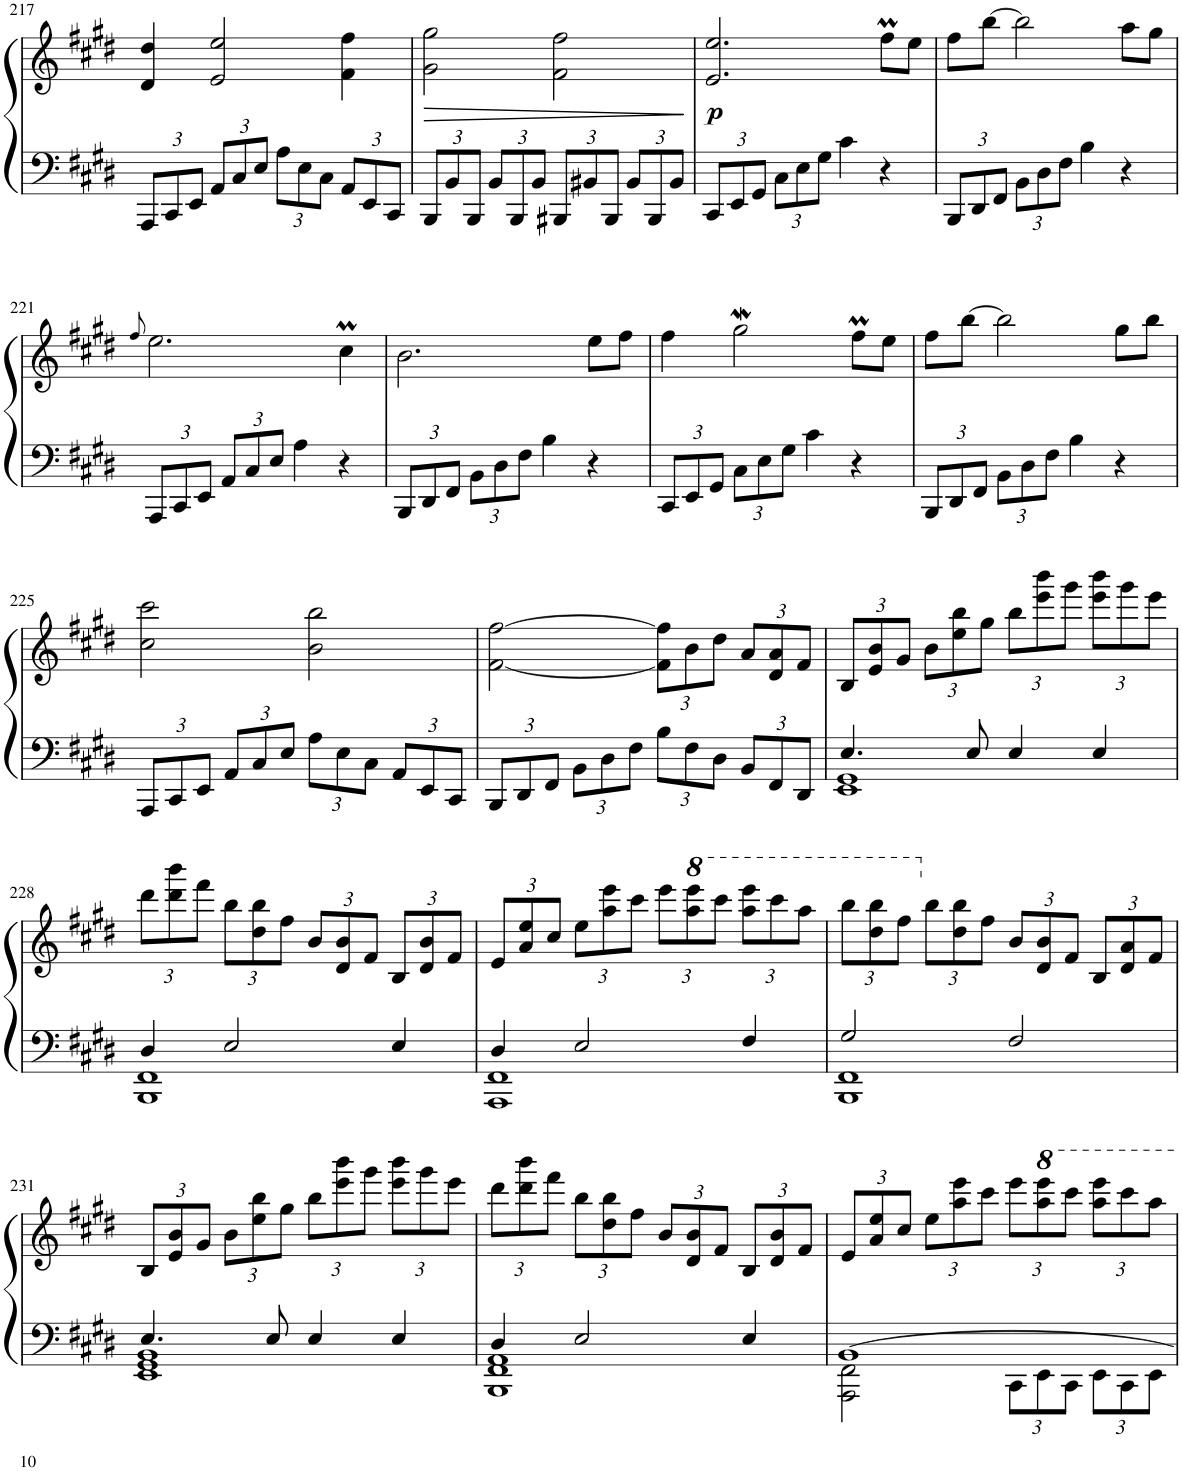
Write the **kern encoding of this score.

**kern	**kern	**dynam
*part1	*part1	*part1
*staff2	*staff1	*staff1/2
*I"Piano	*	*
*I'Pno.	*	*
!!LO:PB:g=z
*clefF4	*clefG2	*
*k[f#c#g#d#]	*k[f#c#g#d#]	*
*M4/4	*M4/4	*
*met(c)	*met(c)	*
*Xbrackettup	*	*
=217	=217	=217
12AAA/L	4d#/ 4dd#/	.
12CC#/	.	.
12EE/J	.	.
12AA/L	2e/ 2ee/	.
12C#/	.	.
12E/J	.	.
12A\L	.	.
12E\	.	.
12C#\J	.	.
12AA/L	4f#\ 4ff#\	.
12EE/	.	.
12CC#/J	.	.
=218	=218	=218
!	!	!LO:HP:b
12BBB/L	2g#\ 2gg#\	>
12BB/	.	.
12BBB/J	.	.
12BB/L	.	.
12BBB/	.	.
12BB/J	.	.
12BBB#X/L	2f#\ 2ff#\	.
12BB#X/	.	.
12BBB#/J	.	.
12BB#/L	.	.
12BBB#/	.	.
12BB#/J	.	.
.	.	]
=219	=219	=219
!	!	!LO:DY:b
12CC#/L	2.e/ 2.ee/	p
12EE/	.	.
12GG#/J	.	.
12C#\L	.	.
12E\	.	.
12G#\J	.	.
4c#\	.	.
4r	8ff#M\L	.
.	8ee\J	.
=220	=220	=220
12BBB/L	8ff#\L	.
12DD#/	.	.
.	[8bb\J	.
12FF#/J	.	.
12BB\L	2bb\]	.
12D#\	.	.
12F#\J	.	.
4B\	.	.
4r	8aa\L	.
.	8gg#\J	.
!!LO:LB:g=z
=221	=221	=221
.	8qff#/	.
12AAA/L	2.ee\	.
12CC#/	.	.
12EE/J	.	.
12AA/L	.	.
12C#/	.	.
12E/J	.	.
4A\	.	.
4r	4cc#M\	.
=222	=222	=222
12BBB/L	2.b\	.
12DD#/	.	.
12FF#/J	.	.
12BB\L	.	.
12D#\	.	.
12F#\J	.	.
4B\	.	.
4r	8ee\L	.
.	8ff#\J	.
=223	=223	=223
12CC#/L	4ff#\	.
12EE/	.	.
12GG#/J	.	.
12C#\L	2gg#W\	.
12E\	.	.
12G#\J	.	.
4c#\	.	.
4r	8ff#M\L	.
.	8ee\J	.
=224	=224	=224
12BBB/L	8ff#\L	.
12DD#/	.	.
.	[8bb\J	.
12FF#/J	.	.
12BB\L	2bb\]	.
12D#\	.	.
12F#\J	.	.
4B\	.	.
4r	8gg#\L	.
.	8bb\J	.
!!LO:LB:g=z
=225	=225	=225
12AAA/L	2cc#\ 2ccc#\	.
12CC#/	.	.
12EE/J	.	.
12AA/L	.	.
12C#/	.	.
12E/J	.	.
12A\L	2b\ 2bb\	.
12E\	.	.
12C#\J	.	.
12AA/L	.	.
12EE/	.	.
12CC#/J	.	.
=226	=226	=226
12BBB/L	[2f#\ [2ff#\	.
12DD#/	.	.
12FF#/J	.	.
12BB\L	.	.
12D#\	.	.
12F#\J	.	.
*	*Xbrackettup	*
12B\L	12f#\] 12ff#\]L	.
12F#\	12b\	.
12D#\J	12dd#\J	.
12BB/L	12a/L	.
12FF#/	12d#/ 12a/	.
12DD#/J	12f#/J	.
=227	=227	=227
*^	*	*
4.E/	1EE 1GG#	12B/L	.
.	.	12e/ 12b/	.
.	.	12g#/J	.
.	.	12b\L	.
.	.	12ee\ 12bb\	.
8E/	.	.	.
.	.	12gg#\J	.
4E/	.	12bb\L	.
.	.	12eee\ 12bbb\	.
.	.	12ggg#\J	.
4E/	.	12eee\ 12bbb\L	.
.	.	12ggg#\	.
.	.	12eee\J	.
!!LO:LB:g=z
=228	=228	=228	=228
4D#/	1BBB 1FF#	12ddd#\L	.
.	.	12ddd#\ 12bbb\	.
.	.	12fff#\J	.
2E/	.	12bb\L	.
.	.	12dd#\ 12bb\	.
.	.	12ff#\J	.
.	.	12b/L	.
.	.	12d#/ 12b/	.
.	.	12f#/J	.
4E/	.	12B/L	.
.	.	12d#/ 12b/	.
.	.	12f#/J	.
=229	=229	=229	=229
4D#/	1AAA 1FF#	12e/L	.
.	.	12a/ 12ee/	.
.	.	12cc#/J	.
2E/	.	12ee\L	.
.	.	12aa\ 12eee\	.
.	.	12ccc#\J	.
.	.	12eee\L	.
*	*	*8va	*
.	.	12aaa\ 12eeee\	.
.	.	12cccc#\J	.
4F#/	.	12aaa\ 12eeee\L	.
.	.	12cccc#\	.
.	.	12aaa\J	.
=230	=230	=230	=230
2G#/	1BBB 1FF#	12bbb\L	.
.	.	12ddd#\ 12bbb\	.
.	.	12fff#\J	.
*	*	*X8va	*
.	.	12bb\L	.
.	.	12dd#\ 12bb\	.
.	.	12ff#\J	.
2F#/	.	12b/L	.
.	.	12d#/ 12b/	.
.	.	12f#/J	.
.	.	12B/L	.
.	.	12d#/ 12a/	.
.	.	12f#/J	.
!!LO:LB:g=z
=231	=231	=231	=231
4.E/	1EE 1GG# 1BB	12B/L	.
.	.	12e/ 12b/	.
.	.	12g#/J	.
.	.	12b\L	.
.	.	12ee\ 12bb\	.
8E/	.	.	.
.	.	12gg#\J	.
4E/	.	12bb\L	.
.	.	12eee\ 12bbb\	.
.	.	12ggg#\J	.
4E/	.	12eee\ 12bbb\L	.
.	.	12ggg#\	.
.	.	12eee\J	.
=232	=232	=232	=232
4D#/	1BBB 1FF# 1AA	12ddd#\L	.
.	.	12ddd#\ 12bbb\	.
.	.	12fff#\J	.
2E/	.	12bb\L	.
.	.	12dd#\ 12bb\	.
.	.	12ff#\J	.
.	.	12b/L	.
.	.	12d#/ 12b/	.
.	.	12f#/J	.
4E/	.	12B/L	.
.	.	12d#/ 12b/	.
.	.	12f#/J	.
=233	=233	=233	=233
[1BB	2AAA\ 2FF#\	12e/L	.
.	.	12a/ 12ee/	.
.	.	12cc#/J	.
.	.	12ee\L	.
.	.	12aa\ 12eee\	.
.	.	12ccc#\J	.
.	12CC#\L	12eee\L	.
.	12EE\	12aaa\ 12eeee\	.
.	12CC#\J	12cccc#\J	.
.	12EE\L	12aaa\ 12eeee\L	.
.	12CC#\	12cccc#\	.
.	12EE\J	12aaa\J	.
*v	*v	*	*
=	=	=
*-	*-	*-
